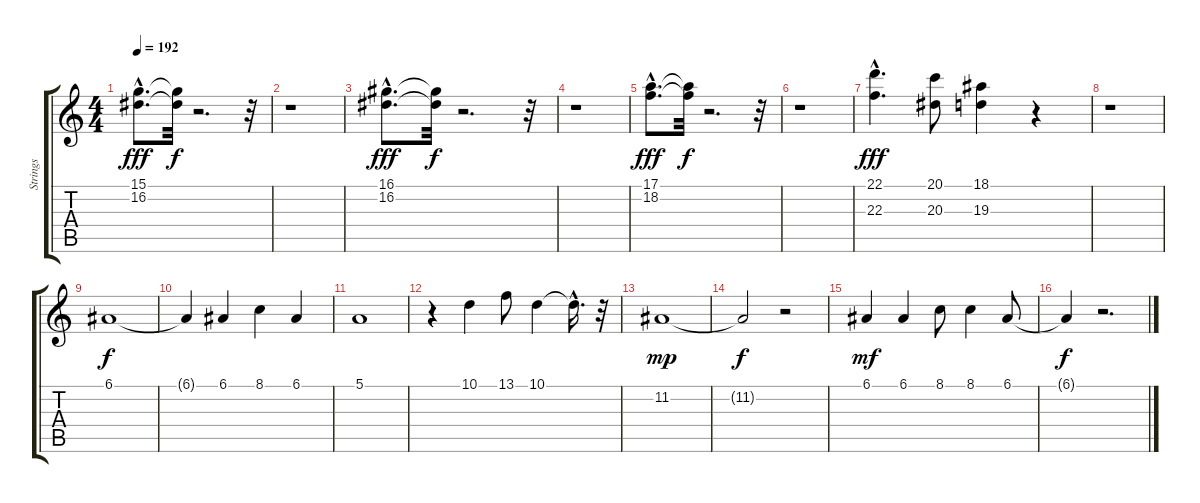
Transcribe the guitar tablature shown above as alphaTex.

\track ("Strings" "Strings") {instrument synthstrings1}
\staff {score tabs}
\tuning (E4 B3 G3 D3 A2 E2) {hide}
\ts (4 4)
\tempo 192
\clef g2
\ks c
(15.1{hac} 16.2{hac}).8{d dy fff instrument synthstrings1} (15.1{t} 16.2{t}).32{dy f} r.2{d} r.32 |
r.1 |
(16.1{hac} 16.2{hac}).8{d dy fff} (16.1{t} 16.2{t}).32{dy f} r.2{d} r.32 |
r.1 |
(17.1{hac} 18.2{hac}).8{d dy fff} (17.1{t} 18.2{t}).32{dy f} r.2{d} r.32 |
r.1 |
(22.1{hac} 22.3{hac}).4{d dy fff} (20.1 20.3).8 (18.1 19.3).4 r.4 |
r.1 |
6.1.1{dy f volume 11} |
6.1{t}.4 6.1.4 8.1.4 6.1.4 |
5.1.1 |
r.4 10.1.4 13.1.8 10.1.4 10.1{hac t}.16{d} r.32 |
11.2.1{dy mp} |
11.2{t}.2{dy f} r.2 |
6.1.4{dy mf} 6.1.4 8.1.8 8.1.4 6.1.8 |
6.1{t}.4{dy f} r.2{d}
